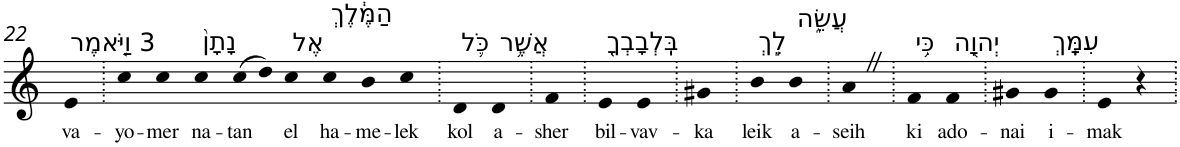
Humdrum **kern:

**kern	**text
*part1	*part1
*staff1	*staff1
*I"Piano	*
*I'Pno	*
!!LO:PB:g=z
*clefG2	*
*k[]	*
=22	=22
!LO:TX:a:t=3 וַיֹּ֤אמֶר	!
!	!LO:LY:b
4e	va-
=23.	=23.
!	!LO:LY:b
4cc	-yo-
!	!LO:LY:b
4cc	-mer
!LO:TX:a:t=נָתָן֙	!
!	!LO:LY:b
4cc	na-
!	!LO:LY:b
(>8cc	-tan
8dd)	.
!LO:TX:a:t=אֶל	!
!	!LO:LY:b
4cc	el
!LO:TX:a:t=הַמֶּ֔לֶךְ	!
!	!LO:LY:b
4cc	ha-
!	!LO:LY:b
4b	-me-
!	!LO:LY:b
4cc	-lek
=24.	=24.
!LO:TX:a:t=כֹּ֛ל	!
!	!LO:LY:b
4d	kol
!LO:TX:a:t=אֲשֶׁ֥ר	!
!	!LO:LY:b
4d	a-
=25.	=25.
!	!LO:LY:b
4f	-sher
=26.	=26.
!LO:TX:a:t=בִּֽלְבָבְךָ֖	!
!	!LO:LY:b
4e	bil-
!	!LO:LY:b
4e	-vav-
=27.	=27.
!	!LO:LY:b
4g#X	-ka
=28.	=28.
!LO:TX:a:t=לֵ֣ךְ	!
!	!LO:LY:b
4b	leik
!LO:TX:a:t=עֲשֵׂ֑ה	!
!	!LO:LY:b
4b	a-
=29.	=29.
!	!LO:LY:b
4aZ	-seih
=30.	=30.
!LO:TX:a:t=כִּ֥י	!
!	!LO:LY:b
4f	ki
!LO:TX:a:t=יְהוָ֖ה	!
!	!LO:LY:b
4f	ado-
=31.	=31.
!	!LO:LY:b
4g#X	-nai
!LO:TX:a:t=עִמָּֽךְ	!
!	!LO:LY:b
4g#	i-
=32.	=32.
!	!LO:LY:b
4e	-mak
4r	.
=.	=.
*-	*-
